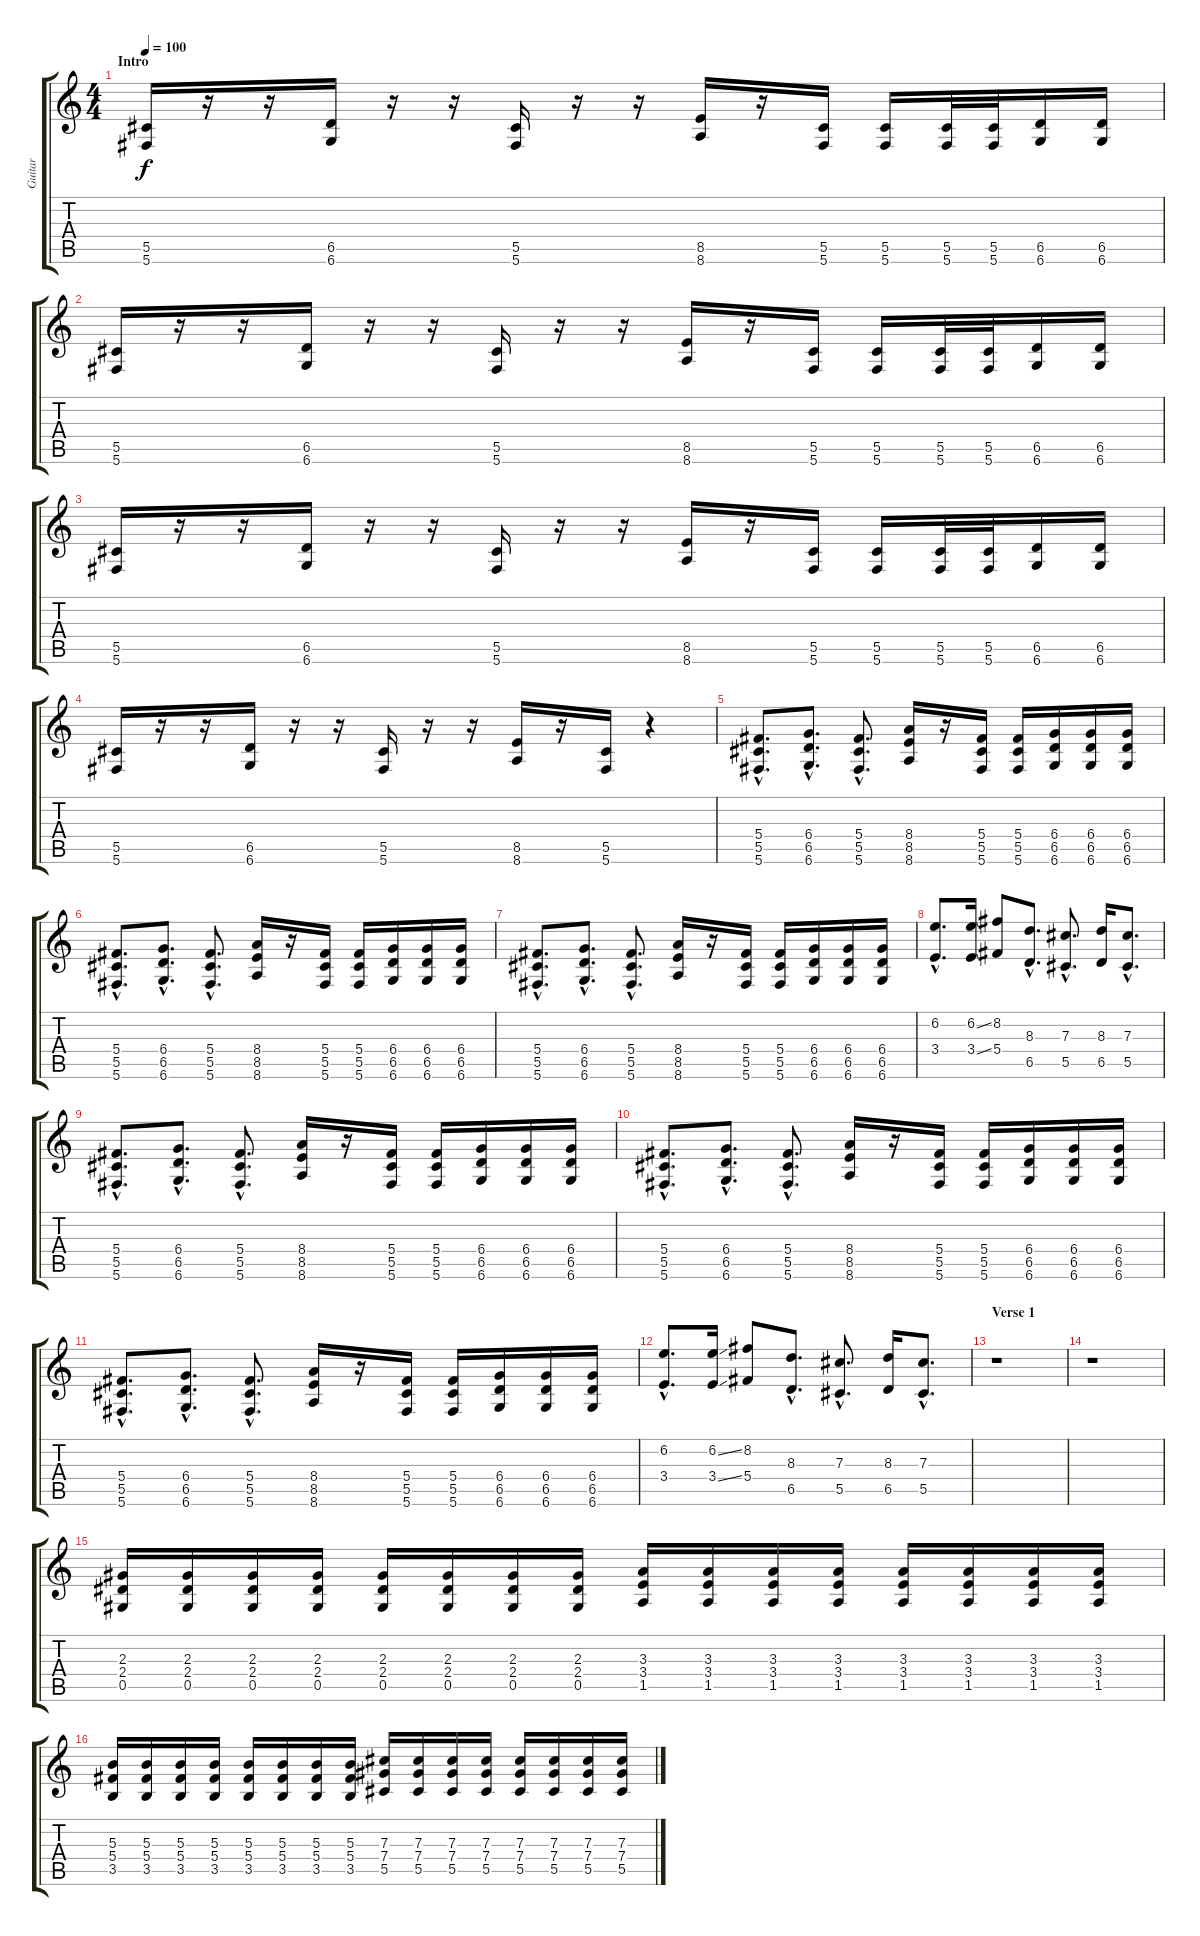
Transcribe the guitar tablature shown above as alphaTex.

\track ("Guitar" "Guitar") {instrument distortionguitar}
\staff {score tabs}
\tuning (Eb4 Bb3 Gb3 Db3 Ab2 Db2) {hide}
\ts (4 4)
\section ("" "Intro")
\tempo 100
\clef g2
\ks c
(5.5 5.6).16{dy f instrument distortionguitar} r.16 r.16 (6.5 6.6).16 r.16 r.16 (5.5 5.6).16 r.16 r.16 (8.5 8.6).16 r.16 (5.5 5.6).16 (5.5 5.6).16 (5.5 5.6).32 (5.5 5.6).32 (6.5 6.6).16 (6.5 6.6).16 |
(5.5 5.6).16 r.16 r.16 (6.5 6.6).16 r.16 r.16 (5.5 5.6).16 r.16 r.16 (8.5 8.6).16 r.16 (5.5 5.6).16 (5.5 5.6).16 (5.5 5.6).32 (5.5 5.6).32 (6.5 6.6).16 (6.5 6.6).16 |
(5.5 5.6).16 r.16 r.16 (6.5 6.6).16 r.16 r.16 (5.5 5.6).16 r.16 r.16 (8.5 8.6).16 r.16 (5.5 5.6).16 (5.5 5.6).16 (5.5 5.6).32 (5.5 5.6).32 (6.5 6.6).16 (6.5 6.6).16 |
(5.5 5.6).16 r.16 r.16 (6.5 6.6).16 r.16 r.16 (5.5 5.6).16 r.16 r.16 (8.5 8.6).16 r.16 (5.5 5.6).16 r.4 |
(5.4{hac} 5.5{hac} 5.6{hac}).8{d} (6.4{hac} 6.5{hac} 6.6{hac}).8{d} (5.4{hac} 5.5{hac} 5.6{hac}).8{d} (8.4 8.5 8.6).16 r.16 (5.4 5.5 5.6).16 (5.4 5.5 5.6).16 (6.4 6.5 6.6).16 (6.4 6.5 6.6).16 (6.4 6.5 6.6).16 |
(5.4{hac} 5.5{hac} 5.6{hac}).8{d} (6.4{hac} 6.5{hac} 6.6{hac}).8{d} (5.4{hac} 5.5{hac} 5.6{hac}).8{d} (8.4 8.5 8.6).16 r.16 (5.4 5.5 5.6).16 (5.4 5.5 5.6).16 (6.4 6.5 6.6).16 (6.4 6.5 6.6).16 (6.4 6.5 6.6).16 |
(5.4{hac} 5.5{hac} 5.6{hac}).8{d} (6.4{hac} 6.5{hac} 6.6{hac}).8{d} (5.4{hac} 5.5{hac} 5.6{hac}).8{d} (8.4 8.5 8.6).16 r.16 (5.4 5.5 5.6).16 (5.4 5.5 5.6).16 (6.4 6.5 6.6).16 (6.4 6.5 6.6).16 (6.4 6.5 6.6).16 |
(6.2{hac} 3.4{hac}).8{d} (6.2{ss} 3.4{ss}).16 (8.2 5.4).8 (8.3{hac} 6.5{hac}).8{d} (7.3{hac} 5.5{hac}).8{d} (8.3 6.5).16 (7.3{hac} 5.5{hac}).8{d} |
(5.4{hac} 5.5{hac} 5.6{hac}).8{d} (6.4{hac} 6.5{hac} 6.6{hac}).8{d} (5.4{hac} 5.5{hac} 5.6{hac}).8{d} (8.4 8.5 8.6).16 r.16 (5.4 5.5 5.6).16 (5.4 5.5 5.6).16 (6.4 6.5 6.6).16 (6.4 6.5 6.6).16 (6.4 6.5 6.6).16 |
(5.4{hac} 5.5{hac} 5.6{hac}).8{d} (6.4{hac} 6.5{hac} 6.6{hac}).8{d} (5.4{hac} 5.5{hac} 5.6{hac}).8{d} (8.4 8.5 8.6).16 r.16 (5.4 5.5 5.6).16 (5.4 5.5 5.6).16 (6.4 6.5 6.6).16 (6.4 6.5 6.6).16 (6.4 6.5 6.6).16 |
(5.4{hac} 5.5{hac} 5.6{hac}).8{d} (6.4{hac} 6.5{hac} 6.6{hac}).8{d} (5.4{hac} 5.5{hac} 5.6{hac}).8{d} (8.4 8.5 8.6).16 r.16 (5.4 5.5 5.6).16 (5.4 5.5 5.6).16 (6.4 6.5 6.6).16 (6.4 6.5 6.6).16 (6.4 6.5 6.6).16 |
(6.2{hac} 3.4{hac}).8{d} (6.2{ss} 3.4{ss}).16 (8.2 5.4).8 (8.3{hac} 6.5{hac}).8{d} (7.3{hac} 5.5{hac}).8{d} (8.3 6.5).16 (7.3{hac} 5.5{hac}).8{d} |
\section ("" "Verse 1")
r.1 |
r.1 |
(2.3 2.4 0.5).16 (2.3 2.4 0.5).16 (2.3 2.4 0.5).16 (2.3 2.4 0.5).16 (2.3 2.4 0.5).16 (2.3 2.4 0.5).16 (2.3 2.4 0.5).16 (2.3 2.4 0.5).16 (3.3 3.4 1.5).16 (3.3 3.4 1.5).16 (3.3 3.4 1.5).16 (3.3 3.4 1.5).16 (3.3 3.4 1.5).16 (3.3 3.4 1.5).16 (3.3 3.4 1.5).16 (3.3 3.4 1.5).16 |
(5.3 5.4 3.5).16 (5.3 5.4 3.5).16 (5.3 5.4 3.5).16 (5.3 5.4 3.5).16 (5.3 5.4 3.5).16 (5.3 5.4 3.5).16 (5.3 5.4 3.5).16 (5.3 5.4 3.5).16 (7.3 7.4 5.5).16 (7.3 7.4 5.5).16 (7.3 7.4 5.5).16 (7.3 7.4 5.5).16 (7.3 7.4 5.5).16 (7.3 7.4 5.5).16 (7.3 7.4 5.5).16 (7.3 7.4 5.5).16
